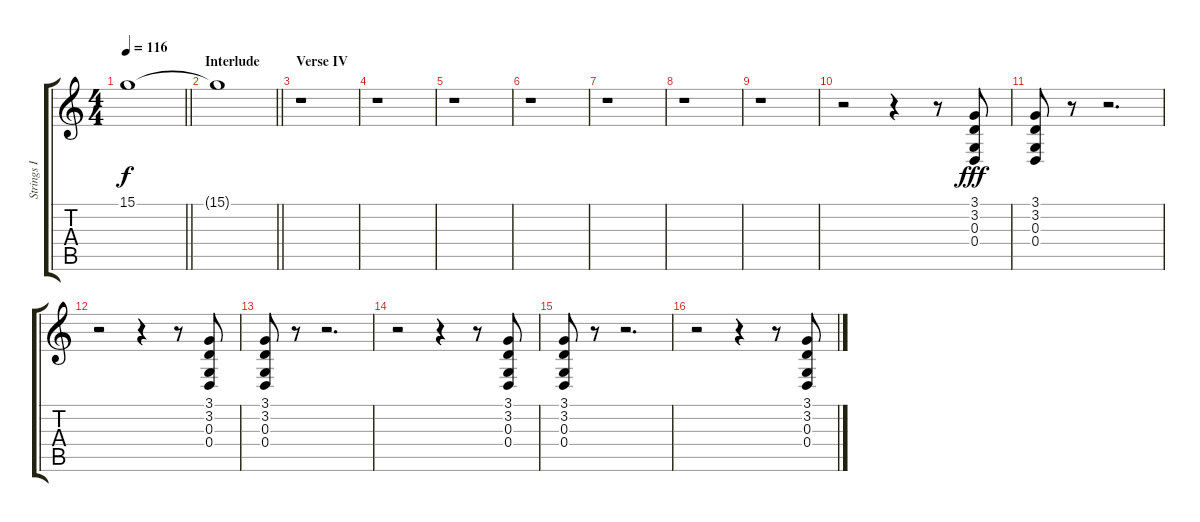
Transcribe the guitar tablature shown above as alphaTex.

\track ("Strings I" "Strings I") {instrument stringensemble1}
\staff {score tabs}
\tuning (E4 B3 G3 D3 A2 E2) {hide}
\ts (4 4)
\tempo 116
\clef g2
\barLineRight lightlight
\ks c
15.1{t}.1{dy f} |
\section ("" "Interlude")
\barLineRight lightlight
15.1{t}.1 |
\section ("" "Verse IV")
r.1 |
r.1 |
r.1 |
r.1 |
r.1 |
r.1 |
r.1 |
r.2 r.4 r.8 (3.1 3.2 0.3 0.4).8{dy fff volume 10} |
(3.1 3.2 0.3 0.4).8 r.8 r.2{d} |
r.2 r.4 r.8 (3.1 3.2 0.3 0.4).8 |
(3.1 3.2 0.3 0.4).8 r.8 r.2{d} |
r.2 r.4 r.8 (3.1 3.2 0.3 0.4).8 |
(3.1 3.2 0.3 0.4).8 r.8 r.2{d} |
r.2 r.4 r.8 (3.1 3.2 0.3 0.4).8
